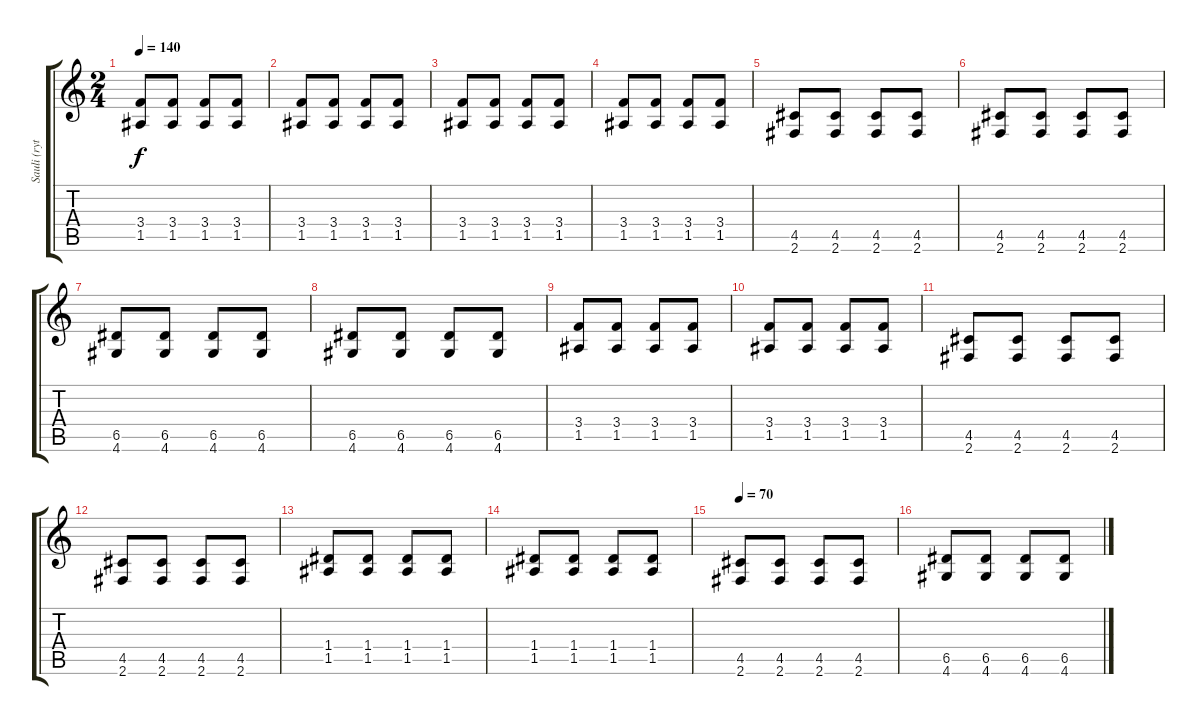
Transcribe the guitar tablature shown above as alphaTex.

\track ("Sauli (rythm)" "Sauli (ryt") {instrument distortionguitar}
\staff {score tabs}
\tuning (E4 B3 G3 D3 A2 E2) {hide}
\ts (2 4)
\tempo 140
\clef g2
\ks c
(3.4 1.5).8{dy f} (3.4 1.5).8 (3.4 1.5).8 (3.4 1.5).8 |
(3.4 1.5).8 (3.4 1.5).8 (3.4 1.5).8 (3.4 1.5).8 |
(3.4 1.5).8 (3.4 1.5).8 (3.4 1.5).8 (3.4 1.5).8 |
(3.4 1.5).8 (3.4 1.5).8 (3.4 1.5).8 (3.4 1.5).8 |
(4.5 2.6).8 (4.5 2.6).8 (4.5 2.6).8 (4.5 2.6).8 |
(4.5 2.6).8 (4.5 2.6).8 (4.5 2.6).8 (4.5 2.6).8 |
(6.5 4.6).8 (6.5 4.6).8 (6.5 4.6).8 (6.5 4.6).8 |
(6.5 4.6).8 (6.5 4.6).8 (6.5 4.6).8 (6.5 4.6).8 |
(3.4 1.5).8 (3.4 1.5).8 (3.4 1.5).8 (3.4 1.5).8 |
(3.4 1.5).8 (3.4 1.5).8 (3.4 1.5).8 (3.4 1.5).8 |
(4.5 2.6).8 (4.5 2.6).8 (4.5 2.6).8 (4.5 2.6).8 |
(4.5 2.6).8 (4.5 2.6).8 (4.5 2.6).8 (4.5 2.6).8 |
(1.4 1.5).8 (1.4 1.5).8 (1.4 1.5).8 (1.4 1.5).8 |
(1.4 1.5).8 (1.4 1.5).8 (1.4 1.5).8 (1.4 1.5).8 |
\tempo 70
(4.5 2.6).8 (4.5 2.6).8 (4.5 2.6).8 (4.5 2.6).8 |
(6.5 4.6).8 (6.5 4.6).8 (6.5 4.6).8 (6.5 4.6).8
